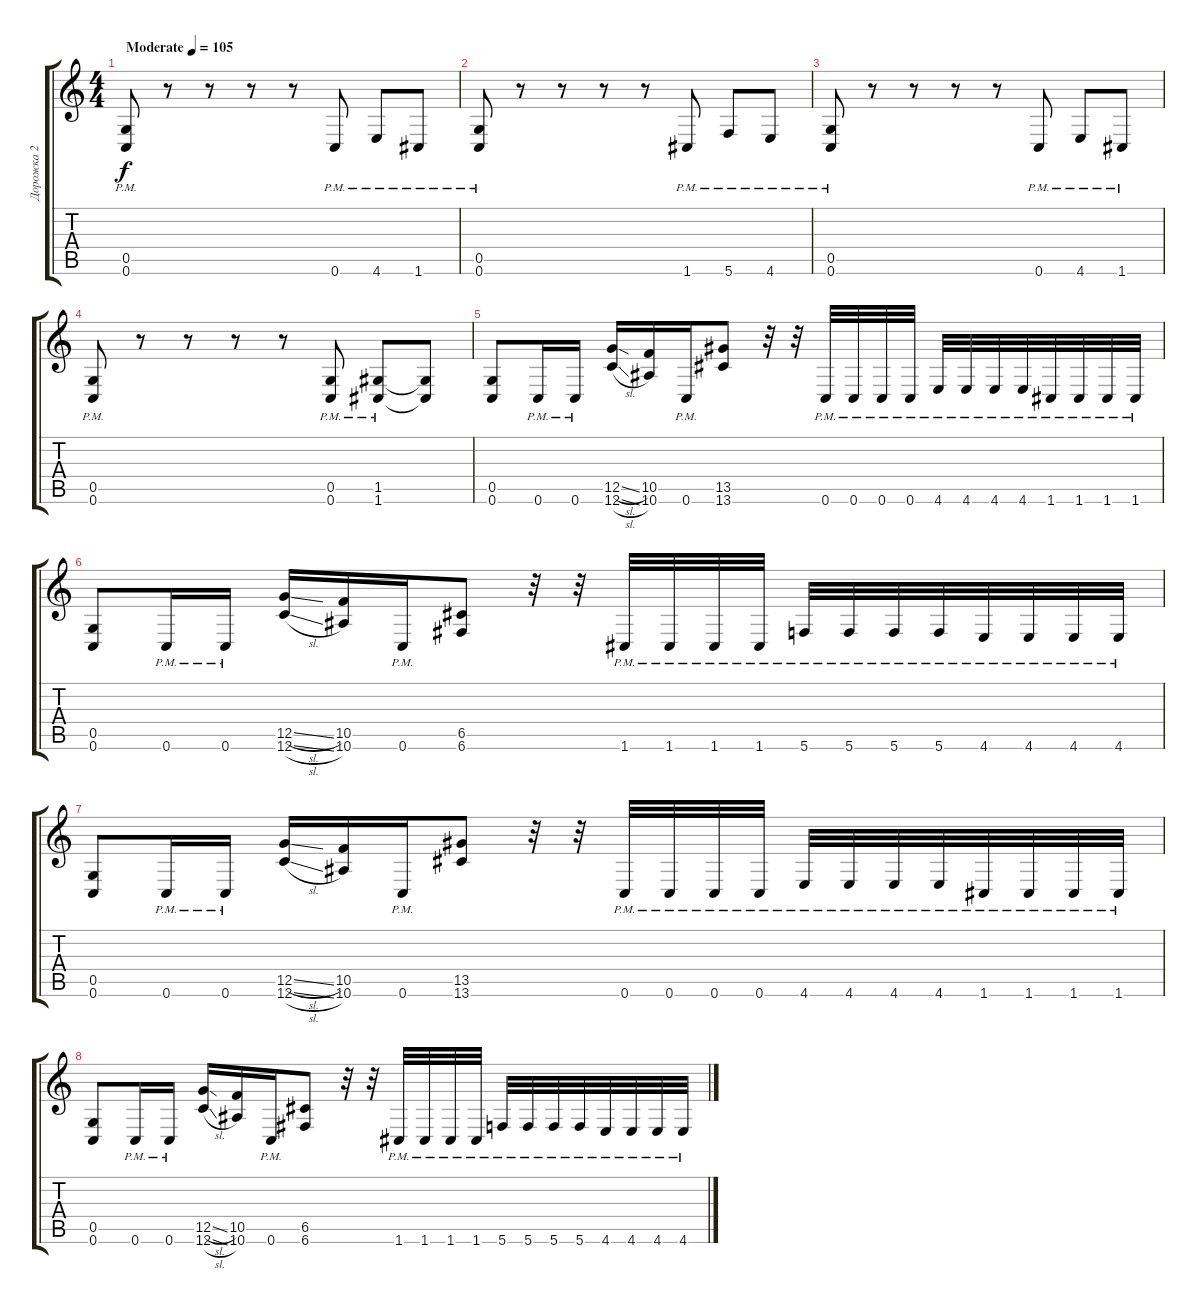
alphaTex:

\track ("Дорожка 2" "Дорожка 2") {instrument overdrivenguitar}
\staff {score tabs}
\tuning (D4 A3 F3 C3 G2 C2) {hide}
\ts (4 4)
\tempo (105 "Moderate")
\clef g2
\ks c
(0.5{pm} 0.6{pm}).8{dy f instrument overdrivenguitar} r.8 r.8 r.8 r.8 0.6{pm}.8 4.6{pm}.8 1.6{pm}.8 |
(0.5{pm} 0.6{pm}).8 r.8 r.8 r.8 r.8 1.6{pm}.8 5.6{pm}.8 4.6{pm}.8 |
(0.5{pm} 0.6{pm}).8 r.8 r.8 r.8 r.8 0.6{pm}.8 4.6{pm}.8 1.6{pm}.8 |
(0.5{pm} 0.6{pm}).8 r.8 r.8 r.8 r.8 (0.5{pm} 0.6{pm}).8 (1.5{pm} 1.6{pm}).8 (1.5{t} 1.6{t}).8 |
(0.5 0.6).8 0.6{pm}.16 0.6{pm}.16 (12.5{sl} 12.6{sl}).16 (10.5 10.6).16 0.6{pm}.16 (13.5 13.6).8 r.32 r.32 0.6{pm}.32 0.6{pm}.32 0.6{pm}.32 0.6{pm}.32 4.6{pm}.32 4.6{pm}.32 4.6{pm}.32 4.6{pm}.32 1.6{pm}.32 1.6{pm}.32 1.6{pm}.32 1.6{pm}.32 |
(0.5 0.6).8 0.6{pm}.16 0.6{pm}.16 (12.5{sl} 12.6{sl}).16 (10.5 10.6).16 0.6{pm}.16 (6.5 6.6).8 r.32 r.32 1.6{pm}.32 1.6{pm}.32 1.6{pm}.32 1.6{pm}.32 5.6{pm}.32 5.6{pm}.32 5.6{pm}.32 5.6{pm}.32 4.6{pm}.32 4.6{pm}.32 4.6{pm}.32 4.6{pm}.32 |
(0.5 0.6).8 0.6{pm}.16 0.6{pm}.16 (12.5{sl} 12.6{sl}).16 (10.5 10.6).16 0.6{pm}.16 (13.5 13.6).8 r.32 r.32 0.6{pm}.32 0.6{pm}.32 0.6{pm}.32 0.6{pm}.32 4.6{pm}.32 4.6{pm}.32 4.6{pm}.32 4.6{pm}.32 1.6{pm}.32 1.6{pm}.32 1.6{pm}.32 1.6{pm}.32 |
(0.5 0.6).8 0.6{pm}.16 0.6{pm}.16 (12.5{sl} 12.6{sl}).16 (10.5 10.6).16 0.6{pm}.16 (6.5 6.6).8 r.32 r.32 1.6{pm}.32 1.6{pm}.32 1.6{pm}.32 1.6{pm}.32 5.6{pm}.32 5.6{pm}.32 5.6{pm}.32 5.6{pm}.32 4.6{pm}.32 4.6{pm}.32 4.6{pm}.32 4.6{pm}.32
